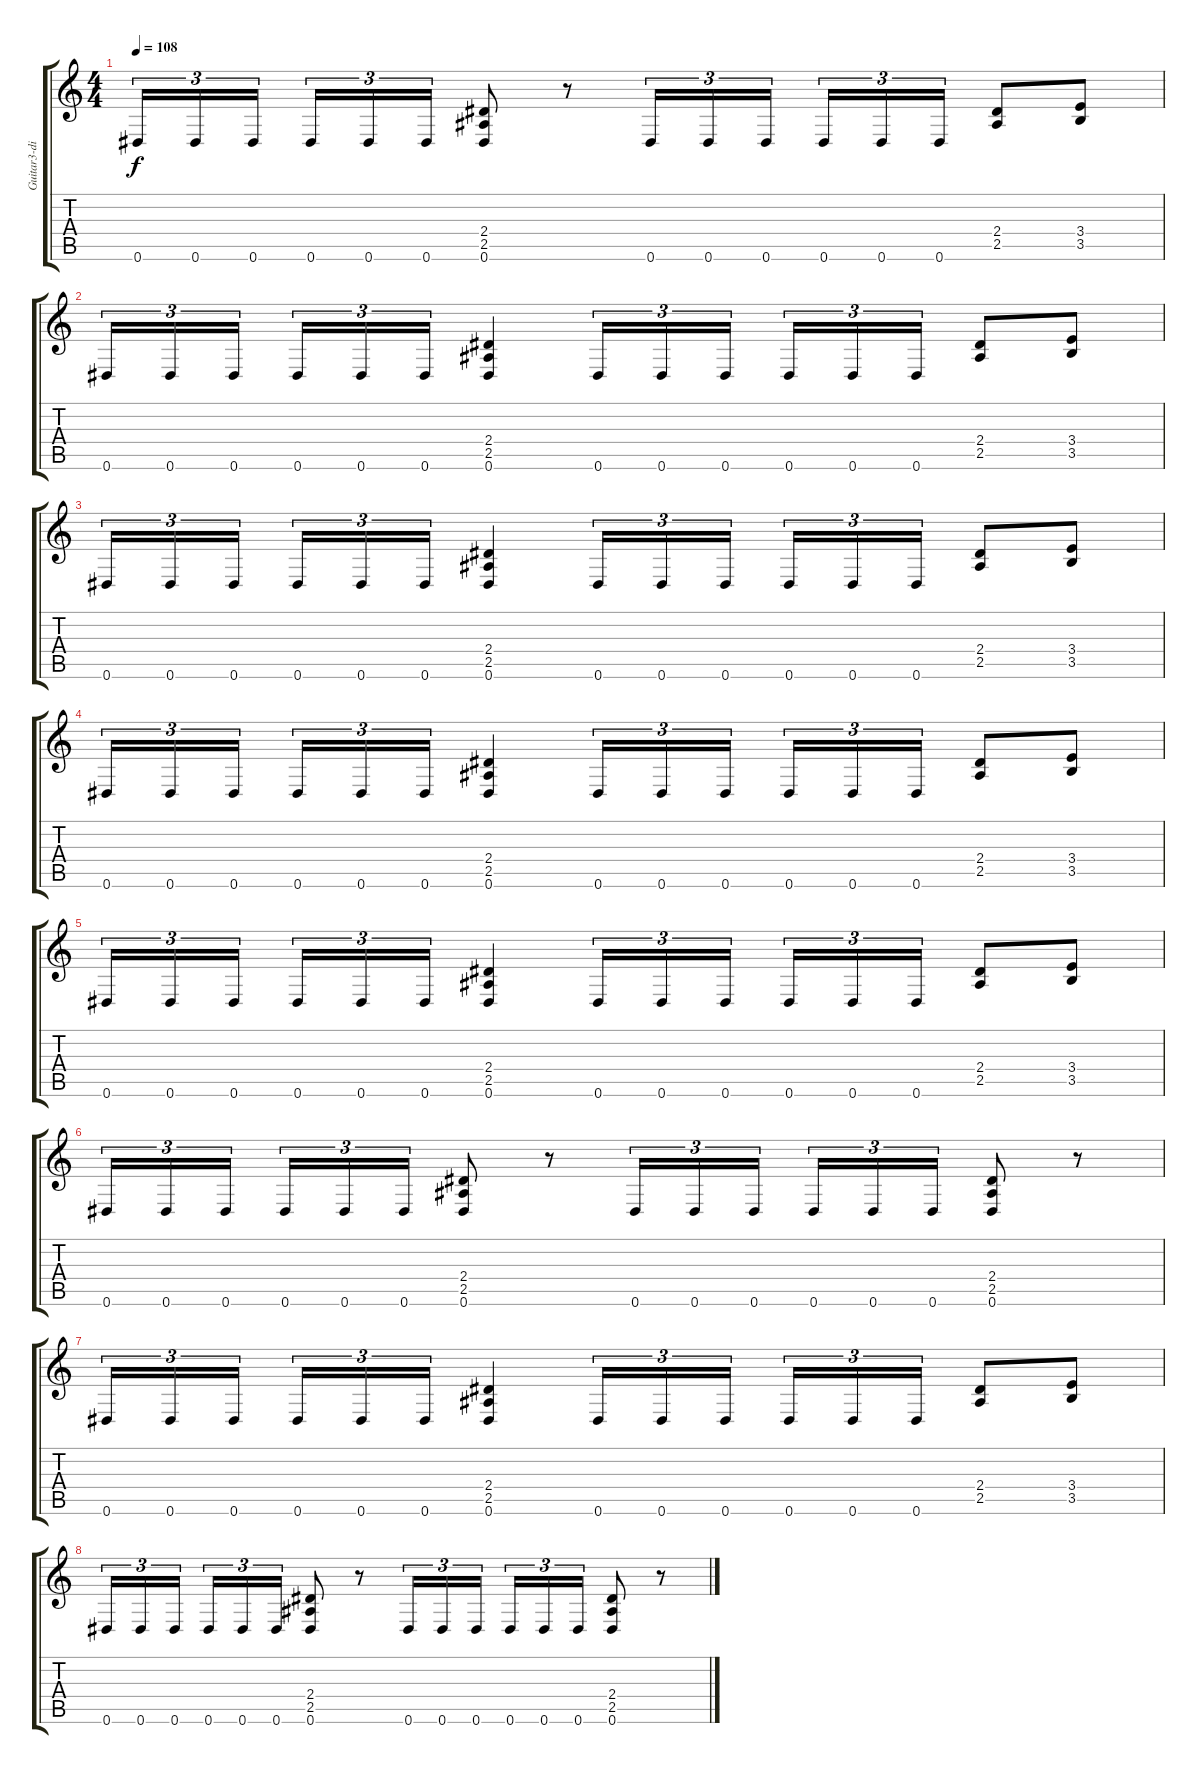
\track ("Guitar3-dist" "Guitar3-di") {instrument distortionguitar}
\staff {score tabs}
\tuning (Eb4 Bb3 Gb3 Db3 Ab2 Eb2) {hide}
\ts (4 4)
\tempo 108
\clef g2
\ks c
0.6.16{tu (3 2) dy f} 0.6.16{tu (3 2)} 0.6.16{tu (3 2)} 0.6.16{tu (3 2)} 0.6.16{tu (3 2)} 0.6.16{tu (3 2)} (2.4 2.5 0.6).8 r.8 0.6.16{tu (3 2)} 0.6.16{tu (3 2)} 0.6.16{tu (3 2)} 0.6.16{tu (3 2)} 0.6.16{tu (3 2)} 0.6.16{tu (3 2)} (2.4 2.5).8 (3.4 3.5).8 |
0.6.16{tu (3 2)} 0.6.16{tu (3 2)} 0.6.16{tu (3 2)} 0.6.16{tu (3 2)} 0.6.16{tu (3 2)} 0.6.16{tu (3 2)} (2.4 2.5 0.6).4 0.6.16{tu (3 2)} 0.6.16{tu (3 2)} 0.6.16{tu (3 2)} 0.6.16{tu (3 2)} 0.6.16{tu (3 2)} 0.6.16{tu (3 2)} (2.4 2.5).8 (3.4 3.5).8 |
0.6.16{tu (3 2)} 0.6.16{tu (3 2)} 0.6.16{tu (3 2)} 0.6.16{tu (3 2)} 0.6.16{tu (3 2)} 0.6.16{tu (3 2)} (2.4 2.5 0.6).4 0.6.16{tu (3 2)} 0.6.16{tu (3 2)} 0.6.16{tu (3 2)} 0.6.16{tu (3 2)} 0.6.16{tu (3 2)} 0.6.16{tu (3 2)} (2.4 2.5).8 (3.4 3.5).8 |
0.6.16{tu (3 2)} 0.6.16{tu (3 2)} 0.6.16{tu (3 2)} 0.6.16{tu (3 2)} 0.6.16{tu (3 2)} 0.6.16{tu (3 2)} (2.4 2.5 0.6).4 0.6.16{tu (3 2)} 0.6.16{tu (3 2)} 0.6.16{tu (3 2)} 0.6.16{tu (3 2)} 0.6.16{tu (3 2)} 0.6.16{tu (3 2)} (2.4 2.5).8 (3.4 3.5).8 |
0.6.16{tu (3 2)} 0.6.16{tu (3 2)} 0.6.16{tu (3 2)} 0.6.16{tu (3 2)} 0.6.16{tu (3 2)} 0.6.16{tu (3 2)} (2.4 2.5 0.6).4 0.6.16{tu (3 2)} 0.6.16{tu (3 2)} 0.6.16{tu (3 2)} 0.6.16{tu (3 2)} 0.6.16{tu (3 2)} 0.6.16{tu (3 2)} (2.4 2.5).8 (3.4 3.5).8 |
0.6.16{tu (3 2)} 0.6.16{tu (3 2)} 0.6.16{tu (3 2)} 0.6.16{tu (3 2)} 0.6.16{tu (3 2)} 0.6.16{tu (3 2)} (2.4 2.5 0.6).8 r.8 0.6.16{tu (3 2)} 0.6.16{tu (3 2)} 0.6.16{tu (3 2)} 0.6.16{tu (3 2)} 0.6.16{tu (3 2)} 0.6.16{tu (3 2)} (2.4 2.5 0.6).8 r.8 |
0.6.16{tu (3 2)} 0.6.16{tu (3 2)} 0.6.16{tu (3 2)} 0.6.16{tu (3 2)} 0.6.16{tu (3 2)} 0.6.16{tu (3 2)} (2.4 2.5 0.6).4 0.6.16{tu (3 2)} 0.6.16{tu (3 2)} 0.6.16{tu (3 2)} 0.6.16{tu (3 2)} 0.6.16{tu (3 2)} 0.6.16{tu (3 2)} (2.4 2.5).8 (3.4 3.5).8 |
0.6.16{tu (3 2)} 0.6.16{tu (3 2)} 0.6.16{tu (3 2)} 0.6.16{tu (3 2)} 0.6.16{tu (3 2)} 0.6.16{tu (3 2)} (2.4 2.5 0.6).8 r.8 0.6.16{tu (3 2)} 0.6.16{tu (3 2)} 0.6.16{tu (3 2)} 0.6.16{tu (3 2)} 0.6.16{tu (3 2)} 0.6.16{tu (3 2)} (2.4 2.5 0.6).8 r.8
